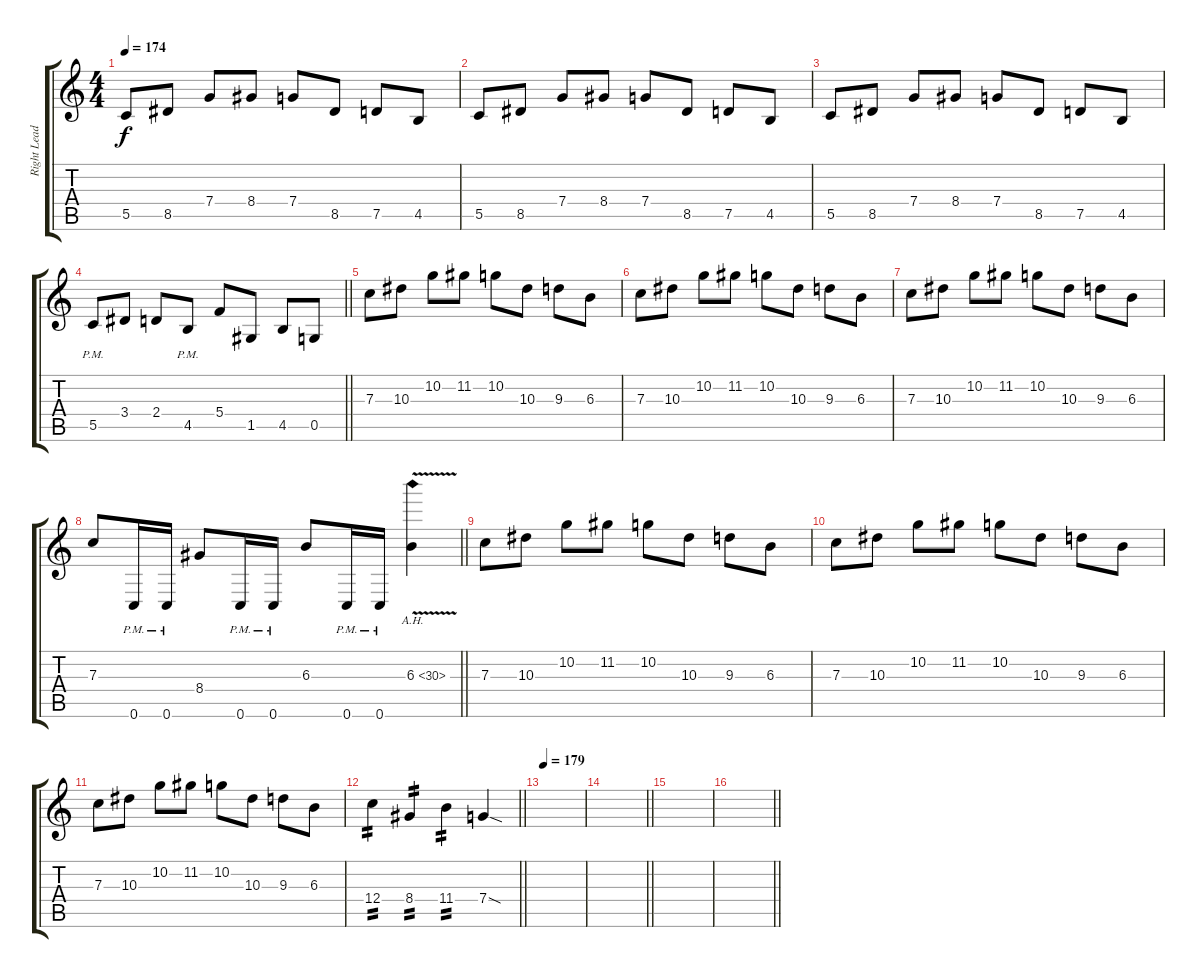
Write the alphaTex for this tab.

\track ("Right Lead 1" "Right Lead") {instrument distortionguitar}
\staff {score tabs}
\tuning (D4 A3 F3 C3 G2 C2) {hide}
\ts (4 4)
\tempo 174
\clef g2
\ks c
5.5.8{dy f} 8.5.8 7.4.8 8.4.8 7.4.8 8.5.8 7.5.8 4.5.8 |
5.5.8 8.5.8 7.4.8 8.4.8 7.4.8 8.5.8 7.5.8 4.5.8 |
5.5.8 8.5.8 7.4.8 8.4.8 7.4.8 8.5.8 7.5.8 4.5.8 |
\barLineRight lightlight
5.5{pm}.8 3.4.8 2.4.8 4.5{pm}.8 5.4.8 1.5.8 4.5.8 0.5.8 |
\section ("" "")
7.3.8 10.3.8 10.2.8 11.2.8 10.2.8 10.3.8 9.3.8 6.3.8 |
7.3.8 10.3.8 10.2.8 11.2.8 10.2.8 10.3.8 9.3.8 6.3.8 |
7.3.8 10.3.8 10.2.8 11.2.8 10.2.8 10.3.8 9.3.8 6.3.8 |
\barLineRight lightlight
7.3.8 0.6{pm}.16 0.6{pm}.16 8.4.8 0.6{pm}.16 0.6{pm}.16 6.3.8 0.6{pm}.16 0.6{pm}.16 6.3{ah 24 v}.4 |
\section ("" "")
7.3.8 10.3.8 10.2.8 11.2.8 10.2.8 10.3.8 9.3.8 6.3.8 |
7.3.8 10.3.8 10.2.8 11.2.8 10.2.8 10.3.8 9.3.8 6.3.8 |
7.3.8 10.3.8 10.2.8 11.2.8 10.2.8 10.3.8 9.3.8 6.3.8 |
\barLineRight lightlight
12.4.4{tp 2} 8.4.4{tp 2} 11.4.4{tp 2} 7.4{sod}.4 |
\section ("" "")
\tempo 179
|
\barLineRight lightlight
|
|
\barLineRight lightlight
